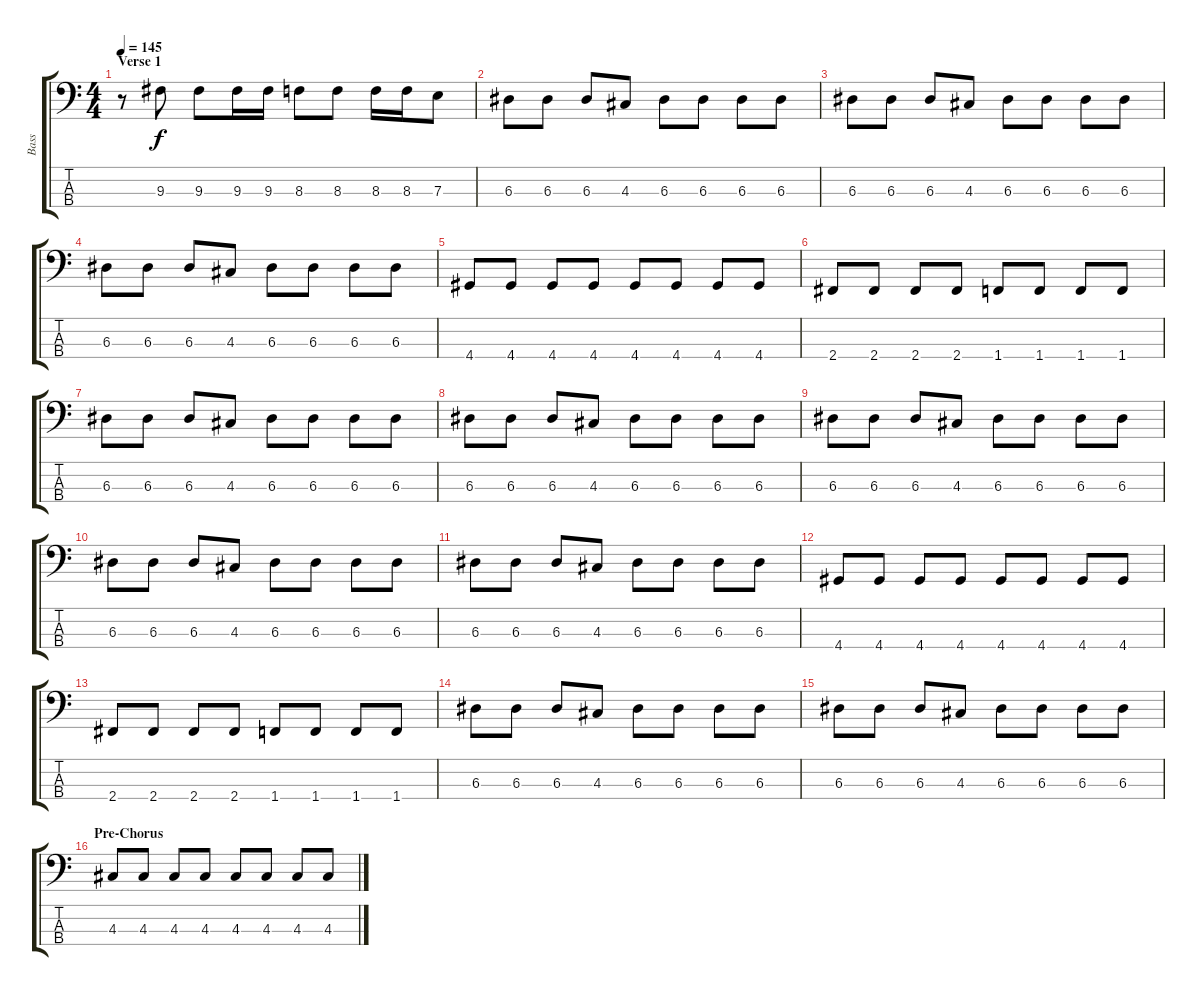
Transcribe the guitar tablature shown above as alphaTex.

\track ("Bass" "Bass") {instrument electricbassfinger}
\staff {score tabs}
\tuning (G2 D2 A1 E1) {hide}
\ts (4 4)
\section ("" "Verse 1")
\tempo 145
\clef f4
\ks c
r.8{dy f} 9.3.8 9.3.8 9.3.16 9.3.16 8.3.8 8.3.8 8.3.16 8.3.16 7.3.8 |
6.3.8 6.3.8 6.3.8 4.3.8 6.3.8 6.3.8 6.3.8 6.3.8 |
6.3.8 6.3.8 6.3.8 4.3.8 6.3.8 6.3.8 6.3.8 6.3.8 |
6.3.8 6.3.8 6.3.8 4.3.8 6.3.8 6.3.8 6.3.8 6.3.8 |
4.4.8 4.4.8 4.4.8 4.4.8 4.4.8 4.4.8 4.4.8 4.4.8 |
2.4.8 2.4.8 2.4.8 2.4.8 1.4.8 1.4.8 1.4.8 1.4.8 |
6.3.8 6.3.8 6.3.8 4.3.8 6.3.8 6.3.8 6.3.8 6.3.8 |
6.3.8 6.3.8 6.3.8 4.3.8 6.3.8 6.3.8 6.3.8 6.3.8 |
6.3.8 6.3.8 6.3.8 4.3.8 6.3.8 6.3.8 6.3.8 6.3.8 |
6.3.8 6.3.8 6.3.8 4.3.8 6.3.8 6.3.8 6.3.8 6.3.8 |
6.3.8 6.3.8 6.3.8 4.3.8 6.3.8 6.3.8 6.3.8 6.3.8 |
4.4.8 4.4.8 4.4.8 4.4.8 4.4.8 4.4.8 4.4.8 4.4.8 |
2.4.8 2.4.8 2.4.8 2.4.8 1.4.8 1.4.8 1.4.8 1.4.8 |
6.3.8 6.3.8 6.3.8 4.3.8 6.3.8 6.3.8 6.3.8 6.3.8 |
6.3.8 6.3.8 6.3.8 4.3.8 6.3.8 6.3.8 6.3.8 6.3.8 |
\section ("" "Pre-Chorus")
4.3.8 4.3.8 4.3.8 4.3.8 4.3.8 4.3.8 4.3.8 4.3.8
